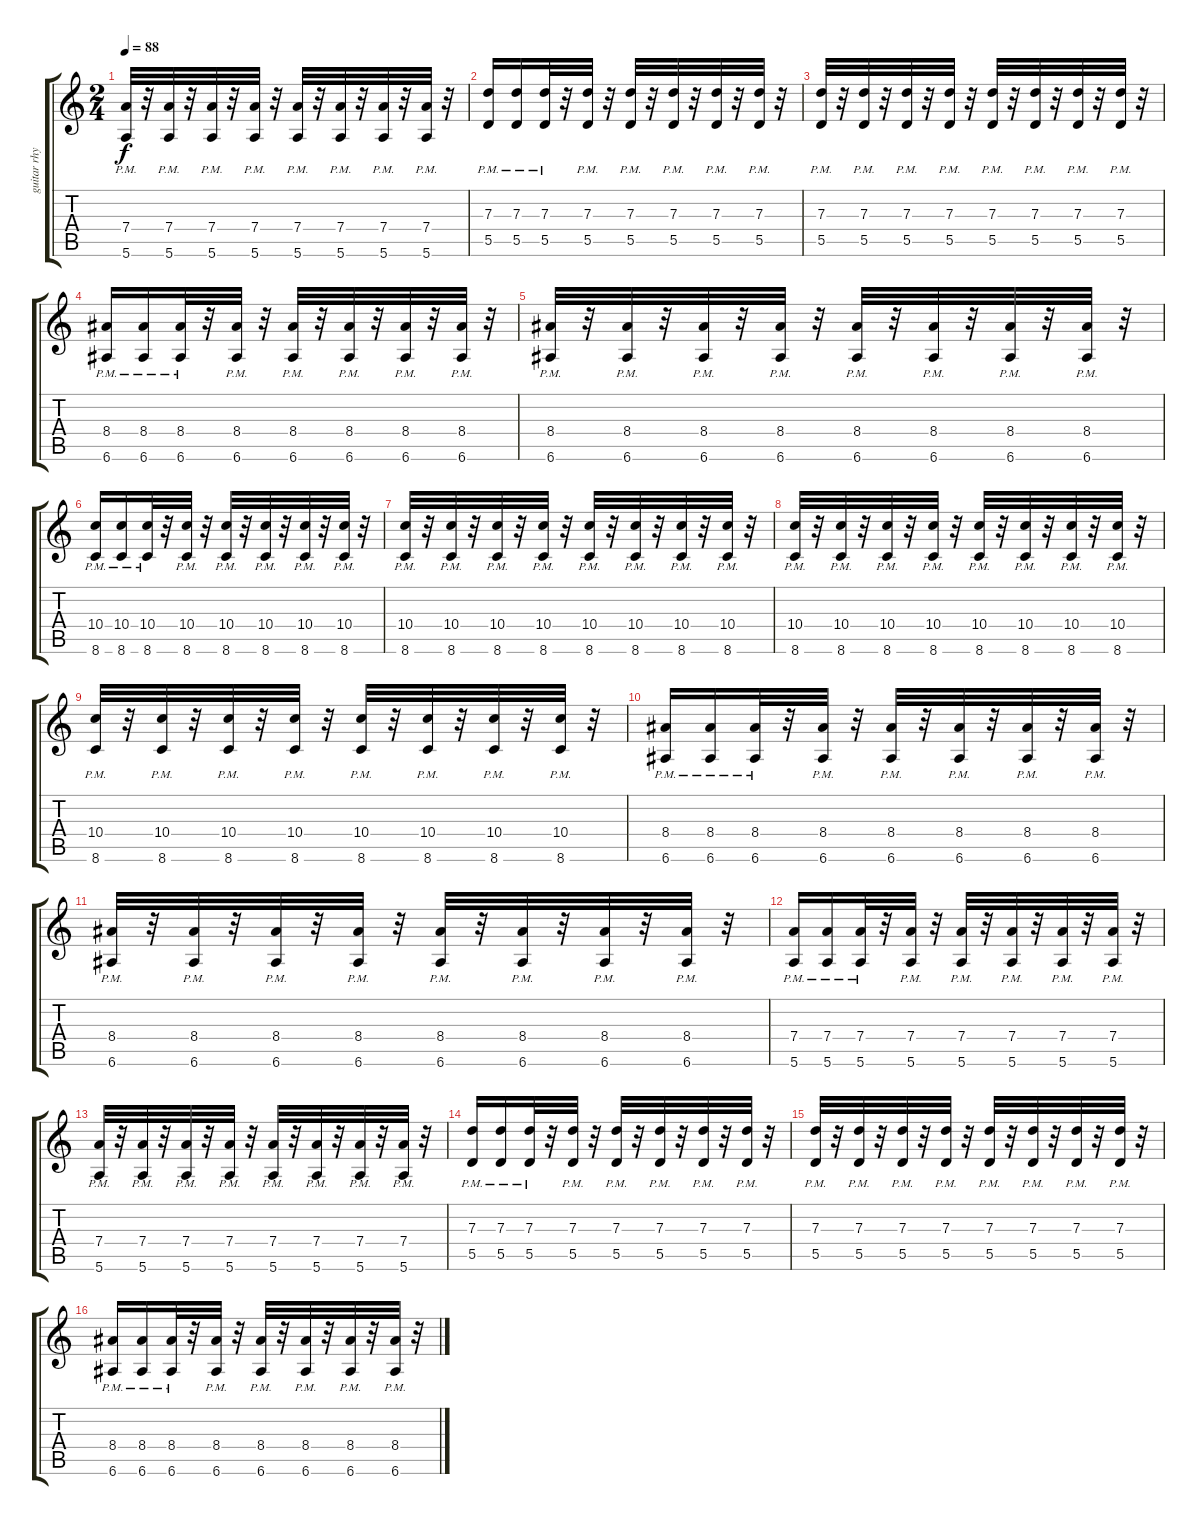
\track ("guitar rhythm right" "guitar rhy") {instrument distortionguitar}
\staff {score tabs}
\tuning (E4 B3 G3 D3 A2 E2) {hide}
\ts (2 4)
\tempo 88
\clef g2
\ks c
(7.4{pm} 5.6{pm}).32{dy f} r.32 (7.4{pm} 5.6{pm}).32 r.32 (7.4{pm} 5.6{pm}).32 r.32 (7.4{pm} 5.6{pm}).32 r.32 (7.4{pm} 5.6{pm}).32 r.32 (7.4{pm} 5.6{pm}).32 r.32 (7.4{pm} 5.6{pm}).32 r.32 (7.4{pm} 5.6{pm}).32 r.32 |
(7.3{pm} 5.5{pm}).16 (7.3{pm} 5.5{pm}).16 (7.3{pm} 5.5{pm}).32 r.32 (7.3{pm} 5.5{pm}).32 r.32 (7.3{pm} 5.5{pm}).32 r.32 (7.3{pm} 5.5{pm}).32 r.32 (7.3{pm} 5.5{pm}).32 r.32 (7.3{pm} 5.5{pm}).32 r.32 |
(7.3{pm} 5.5{pm}).32 r.32 (7.3{pm} 5.5{pm}).32 r.32 (7.3{pm} 5.5{pm}).32 r.32 (7.3{pm} 5.5{pm}).32 r.32 (7.3{pm} 5.5{pm}).32 r.32 (7.3{pm} 5.5{pm}).32 r.32 (7.3{pm} 5.5{pm}).32 r.32 (7.3{pm} 5.5{pm}).32 r.32 |
(8.4{pm} 6.6{pm}).16 (8.4{pm} 6.6{pm}).16 (8.4{pm} 6.6{pm}).32 r.32 (8.4{pm} 6.6{pm}).32 r.32 (8.4{pm} 6.6{pm}).32 r.32 (8.4{pm} 6.6{pm}).32 r.32 (8.4{pm} 6.6{pm}).32 r.32 (8.4{pm} 6.6{pm}).32 r.32 |
(8.4{pm} 6.6{pm}).32 r.32 (8.4{pm} 6.6{pm}).32 r.32 (8.4{pm} 6.6{pm}).32 r.32 (8.4{pm} 6.6{pm}).32 r.32 (8.4{pm} 6.6{pm}).32 r.32 (8.4{pm} 6.6{pm}).32 r.32 (8.4{pm} 6.6{pm}).32 r.32 (8.4{pm} 6.6{pm}).32 r.32 |
(10.4{pm} 8.6{pm}).16 (10.4{pm} 8.6{pm}).16 (10.4{pm} 8.6{pm}).32 r.32 (10.4{pm} 8.6{pm}).32 r.32 (10.4{pm} 8.6{pm}).32 r.32 (10.4{pm} 8.6{pm}).32 r.32 (10.4{pm} 8.6{pm}).32 r.32 (10.4{pm} 8.6{pm}).32 r.32 |
(10.4{pm} 8.6{pm}).32 r.32 (10.4{pm} 8.6{pm}).32 r.32 (10.4{pm} 8.6{pm}).32 r.32 (10.4{pm} 8.6{pm}).32 r.32 (10.4{pm} 8.6{pm}).32 r.32 (10.4{pm} 8.6{pm}).32 r.32 (10.4{pm} 8.6{pm}).32 r.32 (10.4{pm} 8.6{pm}).32 r.32 |
(10.4{pm} 8.6{pm}).32 r.32 (10.4{pm} 8.6{pm}).32 r.32 (10.4{pm} 8.6{pm}).32 r.32 (10.4{pm} 8.6{pm}).32 r.32 (10.4{pm} 8.6{pm}).32 r.32 (10.4{pm} 8.6{pm}).32 r.32 (10.4{pm} 8.6{pm}).32 r.32 (10.4{pm} 8.6{pm}).32 r.32 |
(10.4{pm} 8.6{pm}).32 r.32 (10.4{pm} 8.6{pm}).32 r.32 (10.4{pm} 8.6{pm}).32 r.32 (10.4{pm} 8.6{pm}).32 r.32 (10.4{pm} 8.6{pm}).32 r.32 (10.4{pm} 8.6{pm}).32 r.32 (10.4{pm} 8.6{pm}).32 r.32 (10.4{pm} 8.6{pm}).32 r.32 |
(8.4{pm} 6.6{pm}).16 (8.4{pm} 6.6{pm}).16 (8.4{pm} 6.6{pm}).32 r.32 (8.4{pm} 6.6{pm}).32 r.32 (8.4{pm} 6.6{pm}).32 r.32 (8.4{pm} 6.6{pm}).32 r.32 (8.4{pm} 6.6{pm}).32 r.32 (8.4{pm} 6.6{pm}).32 r.32 |
(8.4{pm} 6.6{pm}).32 r.32 (8.4{pm} 6.6{pm}).32 r.32 (8.4{pm} 6.6{pm}).32 r.32 (8.4{pm} 6.6{pm}).32 r.32 (8.4{pm} 6.6{pm}).32 r.32 (8.4{pm} 6.6{pm}).32 r.32 (8.4{pm} 6.6{pm}).32 r.32 (8.4{pm} 6.6{pm}).32 r.32 |
(7.4{pm} 5.6{pm}).16 (7.4{pm} 5.6{pm}).16 (7.4{pm} 5.6{pm}).32 r.32 (7.4{pm} 5.6{pm}).32 r.32 (7.4{pm} 5.6{pm}).32 r.32 (7.4{pm} 5.6{pm}).32 r.32 (7.4{pm} 5.6{pm}).32 r.32 (7.4{pm} 5.6{pm}).32 r.32 |
(7.4{pm} 5.6{pm}).32 r.32 (7.4{pm} 5.6{pm}).32 r.32 (7.4{pm} 5.6{pm}).32 r.32 (7.4{pm} 5.6{pm}).32 r.32 (7.4{pm} 5.6{pm}).32 r.32 (7.4{pm} 5.6{pm}).32 r.32 (7.4{pm} 5.6{pm}).32 r.32 (7.4{pm} 5.6{pm}).32 r.32 |
(7.3{pm} 5.5{pm}).16 (7.3{pm} 5.5{pm}).16 (7.3{pm} 5.5{pm}).32 r.32 (7.3{pm} 5.5{pm}).32 r.32 (7.3{pm} 5.5{pm}).32 r.32 (7.3{pm} 5.5{pm}).32 r.32 (7.3{pm} 5.5{pm}).32 r.32 (7.3{pm} 5.5{pm}).32 r.32 |
(7.3{pm} 5.5{pm}).32 r.32 (7.3{pm} 5.5{pm}).32 r.32 (7.3{pm} 5.5{pm}).32 r.32 (7.3{pm} 5.5{pm}).32 r.32 (7.3{pm} 5.5{pm}).32 r.32 (7.3{pm} 5.5{pm}).32 r.32 (7.3{pm} 5.5{pm}).32 r.32 (7.3{pm} 5.5{pm}).32 r.32 |
(8.4{pm} 6.6{pm}).16 (8.4{pm} 6.6{pm}).16 (8.4{pm} 6.6{pm}).32 r.32 (8.4{pm} 6.6{pm}).32 r.32 (8.4{pm} 6.6{pm}).32 r.32 (8.4{pm} 6.6{pm}).32 r.32 (8.4{pm} 6.6{pm}).32 r.32 (8.4{pm} 6.6{pm}).32 r.32
